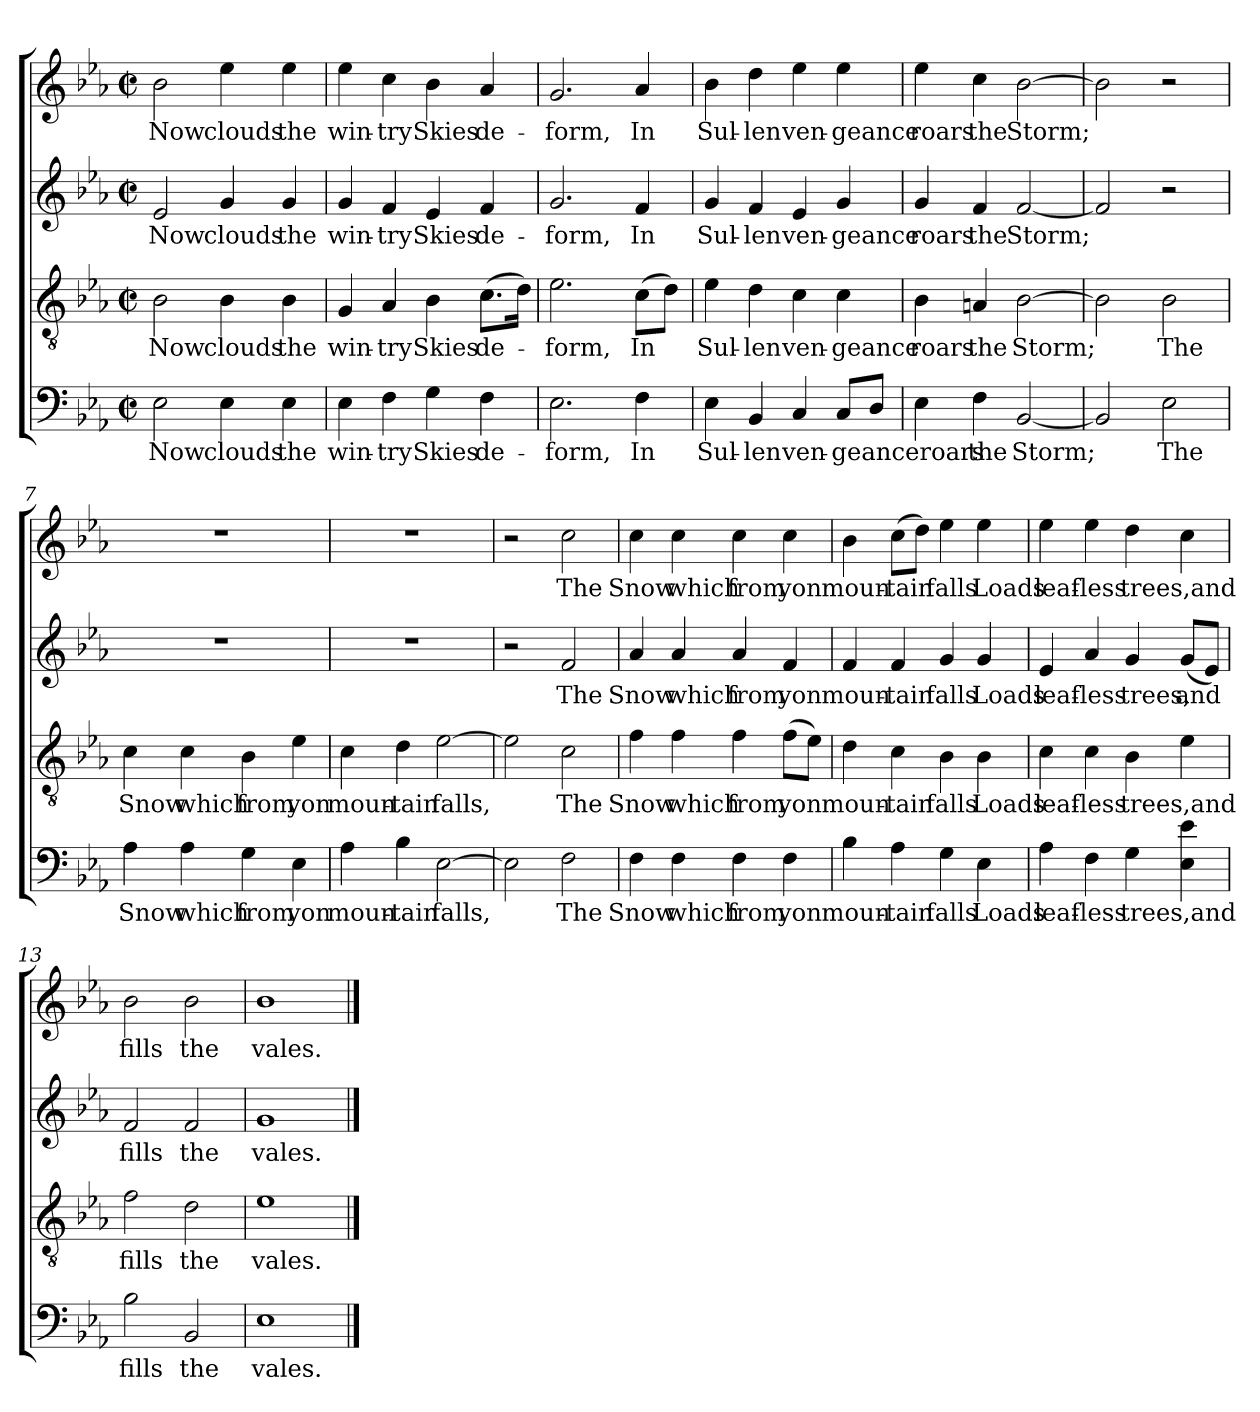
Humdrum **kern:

**kern	**text	**kern	**text	**kern	**text	**kern	**text
*part4	*part4	*part3	*part3	*part2	*part2	*part1	*part1
*staff4	*staff4	*staff3	*staff3	*staff2	*staff2	*staff1	*staff1
*clefF4	*	*clefGv2	*	*clefG2	*	*clefG2	*
*k[b-e-a-]	*	*k[b-e-a-]	*	*k[b-e-a-]	*	*k[b-e-a-]	*
*E-:	*	*E-:	*	*E-:	*	*E-:	*
*M2/2	*	*M2/2	*	*M2/2	*	*M2/2	*
*met(c|)	*	*met(c|)	*	*met(c|)	*	*met(c|)	*
=1	=1	=1	=1	=1	=1	=1	=1
!	!LO:LY:b	!	!LO:LY:b	!	!LO:LY:b	!	!LO:LY:b
2E-\	Now	2B-\	Now	2e-/	Now	2b-\	Now
!	!LO:LY:b	!	!LO:LY:b	!	!LO:LY:b	!	!LO:LY:b
4E-\	clouds	4B-\	clouds	4g/	clouds	4ee-\	clouds
!	!LO:LY:b	!	!LO:LY:b	!	!LO:LY:b	!	!LO:LY:b
4E-\	the	4B-\	the	4g/	the	4ee-\	the
=2	=2	=2	=2	=2	=2	=2	=2
!	!LO:LY:b	!	!LO:LY:b	!	!LO:LY:b	!	!LO:LY:b
4E-\	win-	4G/	win-	4g/	win-	4ee-\	win-
!	!LO:LY:b:rj	!	!LO:LY:b:rj	!	!LO:LY:b:rj	!	!LO:LY:b:rj
4F\	-try	4A-/	-try	4f/	-try	4cc\	-try
!	!LO:LY:b	!	!LO:LY:b	!	!LO:LY:b	!	!LO:LY:b
4G\	Skies	4B-\	Skies	4e-/	Skies	4b-\	Skies
!	!LO:LY:b	!	!LO:LY:b	!	!LO:LY:b	!	!LO:LY:b
4F\	de-	(>8.c\L	de-	4f/	de-	4a-/	de-
.	.	16d\Jk)	.	.	.	.	.
=3	=3	=3	=3	=3	=3	=3	=3
!	!LO:LY:b	!	!LO:LY:b	!	!LO:LY:b	!	!LO:LY:b
2.E-\	-form,	2.e-\	-form,	2.g/	-form,	2.g/	-form,
!	!LO:LY:b	!	!LO:LY:b	!	!LO:LY:b	!	!LO:LY:b
4F\	In	(>8c\L	In	4f/	In	4a-/	In
.	.	8d\J)	.	.	.	.	.
=4	=4	=4	=4	=4	=4	=4	=4
!	!LO:LY:b	!	!LO:LY:b	!	!LO:LY:b	!	!LO:LY:b
4E-\	Sul-	4e-\	Sul-	4g/	Sul-	4b-\	Sul-
!	!LO:LY:b:rj	!	!LO:LY:b:rj	!	!LO:LY:b:rj	!	!LO:LY:b:rj
4BB-/	-len	4d\	-len	4f/	-len	4dd\	-len
!	!LO:LY:b	!	!LO:LY:b	!	!LO:LY:b	!	!LO:LY:b
4C/	ven-	4c\	ven-	4e-/	ven-	4ee-\	ven-
!	!LO:LY:b	!	!LO:LY:b	!	!LO:LY:b	!	!LO:LY:b
8C/L	-geanceroars	4c\	-geance	4g/	-geance	4ee-\	-geance
8D/J	.	.	.	.	.	.	.
=5	=5	=5	=5	=5	=5	=5	=5
!	!	!	!LO:LY:b	!	!LO:LY:b	!	!LO:LY:b
4E-\	.	4B-\	roars	4g/	roars	4ee-\	roars
!	!LO:LY:b	!	!LO:LY:b	!	!LO:LY:b	!	!LO:LY:b
4F\	the	4An/	the	4f/	the	4cc\	the
!	!LO:LY:b	!	!LO:LY:b	!	!LO:LY:b	!	!LO:LY:b
[<2BB-/	Storm;	[>2B-\	Storm;	[<2f/	Storm;	[>2b-\	Storm;
=6	=6	=6	=6	=6	=6	=6	=6
2BB-/]	.	2B-\]	.	2f/]	.	2b-\]	.
!	!LO:LY:b	!	!LO:LY:b	!	!	!	!
2E-\	The	2B-\	The	2r	.	2r	.
=7	=7	=7	=7	=7	=7	=7	=7
!	!LO:LY:b	!	!LO:LY:b	!	!	!	!
4A-\	Snow	4c\	Snow	1r	.	1r	.
!	!LO:LY:b	!	!LO:LY:b	!	!	!	!
4A-\	which	4c\	which	.	.	.	.
!	!LO:LY:b	!	!LO:LY:b	!	!	!	!
4G\	from	4B-\	from	.	.	.	.
!	!LO:LY:b	!	!LO:LY:b	!	!	!	!
4E-\	yon	4e-\	yon	.	.	.	.
!!LO:LB:g=z
=8	=8	=8	=8	=8	=8	=8	=8
!	!LO:LY:b	!	!LO:LY:b	!	!	!	!
4A-\	moun-	4c\	moun-	1r	.	1r	.
!	!LO:LY:b:rj	!	!LO:LY:b:rj	!	!	!	!
4B-\	-tain	4d\	-tain	.	.	.	.
!	!LO:LY:b	!	!LO:LY:b	!	!	!	!
[>2E-\	falls,	[>2e-\	falls,	.	.	.	.
=9	=9	=9	=9	=9	=9	=9	=9
2E-\]	.	2e-\]	.	2r	.	2r	.
!	!LO:LY:b	!	!LO:LY:b	!	!LO:LY:b	!	!LO:LY:b
2F\	The	2c\	The	2f/	The	2cc\	The
=10	=10	=10	=10	=10	=10	=10	=10
!	!LO:LY:b	!	!LO:LY:b	!	!LO:LY:b	!	!LO:LY:b
4F\	Snow	4f\	Snow	4a-/	Snow	4cc\	Snow
!	!LO:LY:b	!	!LO:LY:b	!	!LO:LY:b	!	!LO:LY:b
4F\	which	4f\	which	4a-/	which	4cc\	which
!	!LO:LY:b	!	!LO:LY:b	!	!LO:LY:b	!	!LO:LY:b
4F\	from	4f\	from	4a-/	from	4cc\	from
!	!LO:LY:b	!	!LO:LY:b	!	!LO:LY:b	!	!LO:LY:b
4F\	yon	(>8f\L	yon	4f/	yon	4cc\	yon
.	.	8e-\J)	.	.	.	.	.
=11	=11	=11	=11	=11	=11	=11	=11
!	!LO:LY:b	!	!LO:LY:b	!	!LO:LY:b	!	!LO:LY:b
4B-\	moun-	4d\	moun-	4f/	moun-	4b-\	moun-
!	!LO:LY:b:rj	!	!LO:LY:b:rj	!	!LO:LY:b:rj	!	!LO:LY:b
4A-\	-tain	4c\	-tain	4f/	-tain	(>8cc\L	-tain
.	.	.	.	.	.	8dd\J)	.
!	!LO:LY:b	!	!LO:LY:b	!	!LO:LY:b	!	!LO:LY:b
4G\	falls	4B-\	falls	4g/	falls	4ee-\	falls
!	!LO:LY:b	!	!LO:LY:b	!	!LO:LY:b	!	!LO:LY:b
4E-\	Loads	4B-\	Loads	4g/	Loads	4ee-\	Loads
=12	=12	=12	=12	=12	=12	=12	=12
!	!LO:LY:b	!	!LO:LY:b	!	!LO:LY:b	!	!LO:LY:b
4A-\	leaf-	4c\	leaf-	4e-/	leaf-	4ee-\	leaf-
!	!LO:LY:b:rj	!	!LO:LY:b:rj	!	!LO:LY:b:rj	!	!LO:LY:b:rj
4F\	-less	4c\	-less	4a-/	-less	4ee-\	-less
!	!LO:LY:b	!	!LO:LY:b	!	!LO:LY:b	!	!LO:LY:b
4G\	trees,and	4B-\	trees,and	4g/	trees,	4dd\	trees,and
!	!	!	!	!	!LO:LY:b	!	!
4E-\ 4e-\	.	4e-\	.	(<8g/L	and	4cc\	.
.	.	.	.	8e-/J)	.	.	.
=13	=13	=13	=13	=13	=13	=13	=13
!	!LO:LY:b	!	!LO:LY:b	!	!LO:LY:b	!	!LO:LY:b
2B-\	fills	2f\	fills	2f/	fills	2b-\	fills
!	!LO:LY:b	!	!LO:LY:b	!	!LO:LY:b	!	!LO:LY:b
2BB-/	the	2d\	the	2f/	the	2b-\	the
=14	=14	=14	=14	=14	=14	=14	=14
!	!LO:LY:b	!	!LO:LY:b	!	!LO:LY:b	!	!LO:LY:b
1E-	vales.	1e-	vales.	1g	vales.	1b-	vales.
==	==	==	==	==	==	==	==
*-	*-	*-	*-	*-	*-	*-	*-
